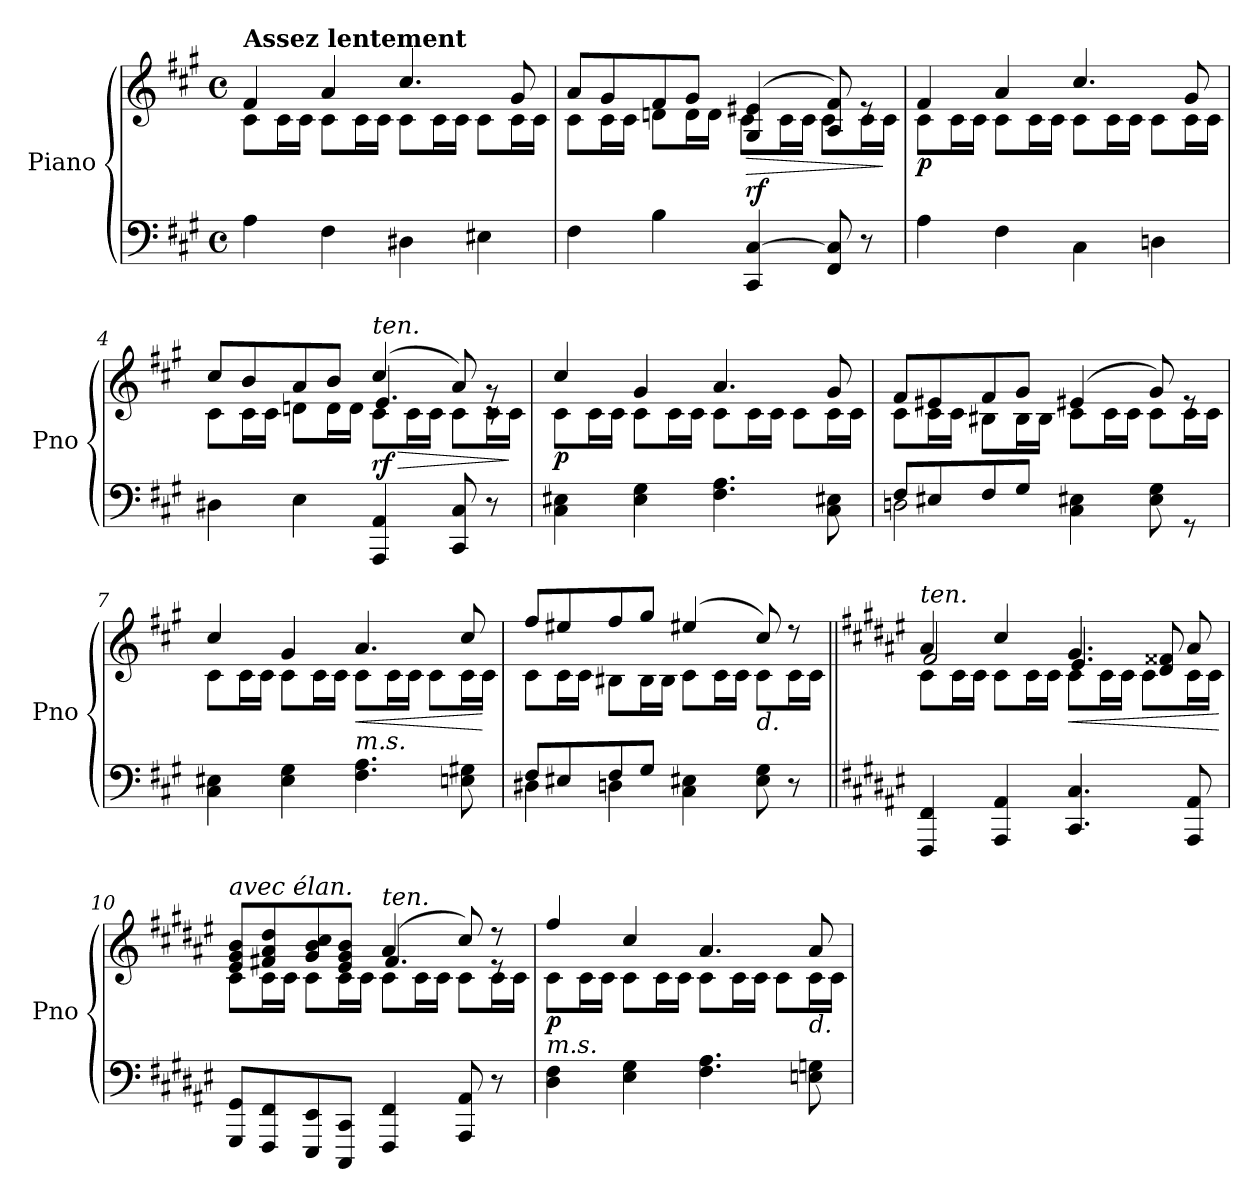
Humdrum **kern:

**kern	**kern	**dynam
*part1	*part1	*part1
*staff2	*staff1	*staff1/2
*I"Piano	*	*
*I'Pno	*	*
*clefF4	*clefG2	*
*k[f#c#g#]	*k[f#c#g#]	*
*M4/4	*M4/4	*
*met(c)	*met(c)	*
=1	=1	=1
*	*^	*
!	!LO:TX:a:B:t=Assez lentement	!	!
!	!	!	!LO:DY:b
!	!	!	!LO:DY:n=1:a
4A\	4f#/	8c#\L	other-dynamics other-dynamics
.	.	16c#\L	.
.	.	16c#\JJ	.
4F#\	4a/	8c#\L	.
.	.	16c#\L	.
.	.	16c#\JJ	.
4D#X\	4.cc#/	8c#\L	.
.	.	16c#\L	.
.	.	16c#\JJ	.
4E#X\	.	8c#\L	.
.	8g#/	16c#\L	.
.	.	16c#\JJ	.
=2	=2	=2	=2
4F#\	8a/L	8c#\L	.
.	8g#/	16c#\L	.
.	.	16c#\JJ	.
4B\	8f#/	8dn\L	.
.	8g#/J	16d\L	.
.	.	16d\JJ	.
!	!	!	!LO:HP:b
!	!	!	!LO:DY:n=1:a=2
4CC#/ [4C#/	(4G#/ 4e#X/	8c#\L	> rf
.	.	16c#\L	.
.	.	16c#\JJ	.
8FF#/ 8C#/]	8A/ 8f#/)	8c#\L	.
8r	8re	16c#\L	.
.	.	16c#\JJ	]
!!LO:LB:g=z	!!
=3	=3	=3	=3
!	!	!	!LO:DY:b
4A\	4f#/	8c#\L	p
.	.	16c#\L	.
.	.	16c#\JJ	.
4F#\	4a/	8c#\L	.
.	.	16c#\L	.
.	.	16c#\JJ	.
4C#\	4.cc#/	8c#\L	.
.	.	16c#\L	.
.	.	16c#\JJ	.
4Dn\	.	8c#\L	.
.	8g#/	16c#\L	.
.	.	16c#\JJ	.
=4	=4	=4	=4
*	*	*^	*
4D#X\	8cc#/L	8c#\L	2ryy	.
.	8b/	16c#\L	.	.
.	.	16c#\JJ	.	.
4E\	8a/	8dn\L	.	.
.	8b/J	16d\L	.	.
.	.	16d\JJ	.	.
!	!LO:TX:a:i:t=ten.	!	!	!
!	!	!	!	!LO:HP:b
!	!	!	!	!LO:DY:n=1:b
4AAA/ 4AA/	(4cc#/	8c#\L	4.e/	> rf
.	.	16c#\L	.	.
.	.	16c#\JJ	.	.
8CC#/ 8C#/	8a/)	8c#\L	.	.
8r	8rg	16c#\L	8rc	.
.	.	16c#\JJ	.	]
*	*	*v	*v	*
=5	=5	=5	=5
!	!	!	!LO:DY:b
4C#\ 4E#X\	4cc#/	8c#\L	p
.	.	16c#\L	.
.	.	16c#\JJ	.
4E#\ 4G#\	4g#/	8c#\L	.
.	.	16c#\L	.
.	.	16c#\JJ	.
4.F#\ 4.A\	4.a/	8c#\L	.
.	.	16c#\L	.
.	.	16c#\JJ	.
.	.	8c#\L	.
8C#\ 8E#X\	8g#/	16c#\L	.
.	.	16c#\JJ	.
!!LO:LB:g=z	!!
=6	=6	=6	=6
*^	*	*	*
8F#/L	2Dn\	8f#/L	8c#\L	.
8E#X/	.	8e#X/	16c#\L	.
.	.	.	16c#\JJ	.
8F#/	.	8f#/	8B#X\L	.
8G#/J	.	8g#/J	16B#\L	.
.	.	.	16B#\JJ	.
4C#\ 4E#X\	2ryy	(>4e#X/	8c#\L	.
.	.	.	16c#\L	.
.	.	.	16c#\JJ	.
8E#\ 8G#\	.	8g#/)	8c#\L	.
8rGG	.	8re	16c#\L	.
.	.	.	16c#\JJ	.
*v	*v	*	*	*
=7	=7	=7	=7
4C#\ 4E#X\	4cc#/	8c#\L	.
.	.	16c#\L	.
.	.	16c#\JJ	.
4E#\ 4G#\	4g#/	8c#\L	.
.	.	16c#\L	.
.	.	16c#\JJ	.
!	!LO:TX:b:i:t=m.s.	!	!
!	!	!	!LO:HP:b
4.F#\ 4.A\	4.a/	8c#\L	<
.	.	16c#\L	.
.	.	16c#\JJ	.
.	.	8c#\L	.
8En\ 8G#X\	8cc#/	16c#\L	.
.	.	16c#\JJ	[
=8	=8	=8	=8
*^	*	*	*
8F#/L	4D#X\	8ff#/L	8c#\L	.
8E#X/	.	8ee#X/	16c#\L	.
.	.	.	16c#\JJ	.
8F#/	4Dn\	8ff#/	8B#X\L	.
8G#/J	.	8gg#/J	16B#\L	.
.	.	.	16B#\JJ	.
4C#\ 4E#X\	2ryy	(4ee#X/	8c#\L	.
.	.	.	16c#\L	.
.	.	.	16c#\JJ	.
!	!	!LO:TX:b:i:t=d.	!	!
8E#\ 8G#\	.	8cc#/)	8c#\L	.
8r	.	8r	16c#\L	.
.	.	.	16c#\JJ	.
*v	*v	*	*	*
*	*v	*v	*
!!LO:LB:g=z
=9||	=9||	=9||
*k[f#c#g#d#a#e#]	*k[f#c#g#d#a#e#]	*
*	*^	*
*	*	*^	*
!	!LO:TX:a:i:t=ten.	!	!	!
!	!	!	!	!LO:DY:a=2
4FFF#/ 4FF#/	4a#/	8c#\L	2f#/	other-dynamics
.	.	16c#\L	.	.
.	.	16c#\JJ	.	.
4AAA#/ 4AA#/	4cc#/	8c#\L	.	.
.	.	16c#\L	.	.
.	.	16c#\JJ	.	.
!	!	!	!	!LO:HP:b
4.CC#/ 4.C#/	4.g#/	8c#\L	4.e#/	<
.	.	16c#\L	.	.
.	.	16c#\JJ	.	.
.	.	8c#\L	.	.
8AAA#/ 8AA#/	8a#/	16c#\L	8d#/ 8f##X/	.
.	.	16c#\JJ	.	.
*	*v	*v	*v	*
.	.	[
=10	=10	=10
*	*^	*
*	*	*^	*
!	!LO:TX:a:i:t=avec élan.	!	!	!
8GGG#/ 8GG#/L	8e#/ 8g#/ 8b/L	8c#\L	2ryy	.
8FFF#/ 8FF#/	8f#X/ 8a#/ 8dd#/	16c#\L	.	.
.	.	16c#\JJ	.	.
8EEE#/ 8EE#/	8g#/ 8b/ 8cc#/	8c#\L	.	.
8CCC#/ 8CC#/J	8e#/ 8g#/ 8b/J	16c#\L	.	.
.	.	16c#\JJ	.	.
!	!LO:TX:a:i:t=ten.	!	!	!
4FFF#/ 4FF#/	(4a#/	8c#\L	4.f#/	.
.	.	16c#\L	.	.
.	.	16c#\JJ	.	.
8AAA#/ 8AA#/	8cc#/)	8c#\L	.	.
8r	8rdd	16c#\L	8re	.
.	.	16c#\JJ	.	.
*	*	*v	*v	*
!!LO:PB:g=z
=11	=11	=11	=11
!	!LO:TX:b:i:t=m.s.	!	!
!	!	!	!LO:DY:b
4D#\ 4F#\	4ff#/	8c#\L	p
.	.	16c#\L	.
.	.	16c#\JJ	.
4E#\ 4G#\	4cc#/	8c#\L	.
.	.	16c#\L	.
.	.	16c#\JJ	.
4.F#\ 4.A#\	4.a#/	8c#\L	.
.	.	16c#\L	.
.	.	16c#\JJ	.
.	.	8c#\L	.
!	!LO:TX:b:i:t=d.	!	!
8En\ 8Gn\	8a#/	16c#\L	.
.	.	16c#\JJ	.
*	*v	*v	*
=	=	=
*-	*-	*-
